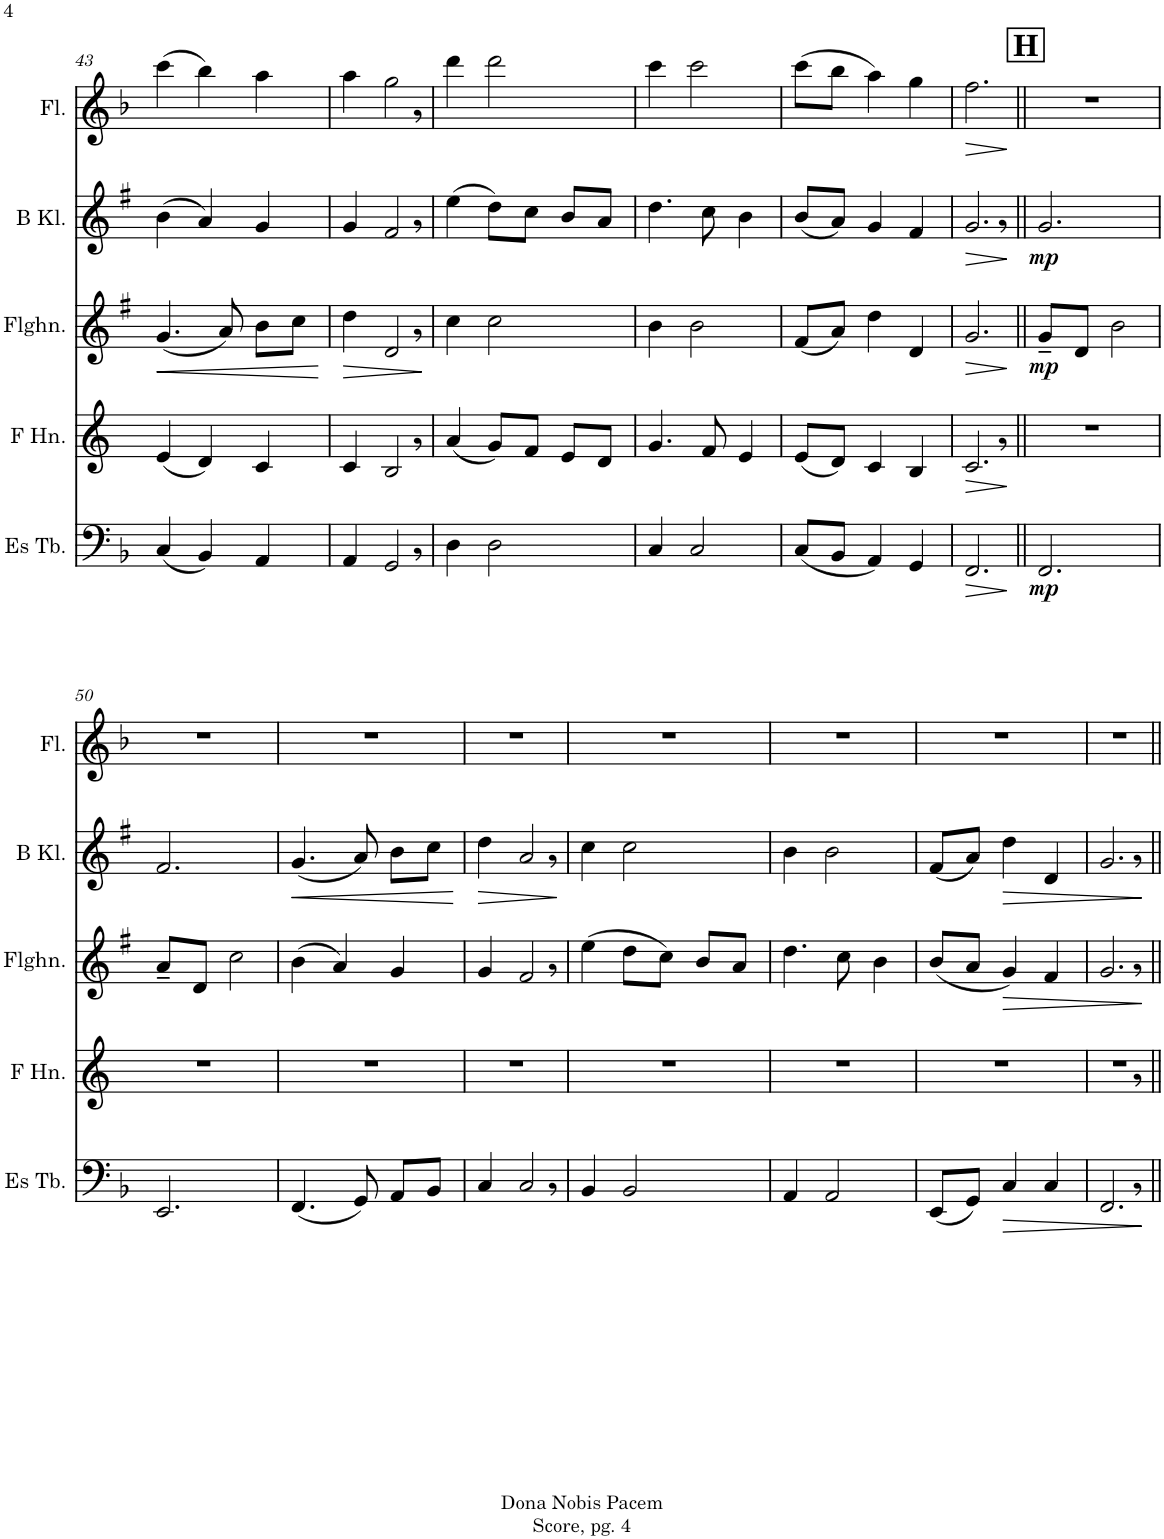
**kern	**dynam	**kern	**dynam	**kern	**dynam	**kern	**dynam	**kern	**dynam
*part5	*part5	*part4	*part4	*part3	*part3	*part2	*part2	*part1	*part1
*staff5	*staff5	*staff4	*staff4	*staff3	*staff3	*staff2	*staff2	*staff1	*staff1
*I"Es Tuba	*	*I"Horn in F	*	*I"Flügelhorn	*	*I"Klarinette in B	*	*I"Flöte	*
*I'Es Tb.	*	*	*	*I'Flghn.	*	*	*	*I'Fl.	*
!!LO:PB:g=z
*clefF4	*	*clefG2	*	*clefG2	*	*clefG2	*	*clefG2	*
*	*	*Trd4c7	*	*Trd1c2	*	*Trd1c2	*	*	*
*k[b-]	*	*k[]	*	*k[f#]	*	*k[f#]	*	*k[b-]	*
*M3/4	*	*M3/4	*	*M3/4	*	*M3/4	*	*M3/4	*
=43	=43	=43	=43	=43	=43	=43	=43	=43	=43
!	!	!	!	!	!LO:HP:b	!	!	!	!
(4C/	.	(4e/	.	(4.g/	<	(4b\	.	(4ccc\	.
4BB-/)	.	4d/)	.	.	.	4a/)	.	4bb-\)	.
.	.	.	.	8a/)	.	.	.	.	.
4AA/	.	4c/	.	8b\L	.	4g/	.	4aa\	.
.	.	.	.	8cc\J	.	.	.	.	.
.	.	.	.	.	[	.	.	.	.
=44	=44	=44	=44	=44	=44	=44	=44	=44	=44
!	!	!	!	!	!LO:HP:b	!	!	!	!
4AA/	.	4c/	.	4dd\	>	4g/	.	4aa\	.
2GG,</	.	2B,</	.	2d,</	.	2f#,</	.	2gg,<\	.
.	.	.	.	.	]	.	.	.	.
=45	=45	=45	=45	=45	=45	=45	=45	=45	=45
4D\	.	(4a/	.	4cc\	.	(4ee\	.	4ddd\	.
2D\	.	8g/L)	.	2cc\	.	8dd\L)	.	2ddd\	.
.	.	8f/J	.	.	.	8cc\J	.	.	.
.	.	8e/L	.	.	.	8b/L	.	.	.
.	.	8d/J	.	.	.	8a/J	.	.	.
=46	=46	=46	=46	=46	=46	=46	=46	=46	=46
4C/	.	4.g/	.	4b\	.	4.dd\	.	4ccc\	.
2C/	.	.	.	2b\	.	.	.	2ccc\	.
.	.	8f/	.	.	.	8cc\	.	.	.
.	.	4e/	.	.	.	4b\	.	.	.
=47	=47	=47	=47	=47	=47	=47	=47	=47	=47
(8C/L	.	(8e/L	.	(8f#/L	.	(8b/L	.	(8ccc\L	.
8BB-/J	.	8d/J)	.	8a/J)	.	8a/J)	.	8bb-\J	.
4AA/)	.	4c/	.	4dd\	.	4g/	.	4aa\)	.
4GG/	.	4B/	.	4d/	.	4f#/	.	4gg\	.
=48	=48	=48	=48	=48	=48	=48	=48	=48	=48
!	!LO:HP:b	!	!LO:HP:b	!	!LO:HP:b	!	!LO:HP:b	!	!LO:HP:b
2.FF/	>	2.c,</	>	2.g/	>	2.g,</	>	2.ff\	>
.	]	.	]	.	]	.	]	.	]
!!LO:REH:place=s1:a:B:cj:fs=14:t=H
=49||	=49||	=49||	=49||	=49||	=49||	=49||	=49||	=49||	=49||
!	!LO:DY:b	!	!	!	!LO:DY:b	!	!LO:DY:b	!	!
2.FF/	mp	2.r	.	8g~/L	mp	2.g/	mp	2.r	.
.	.	.	.	8d/J	.	.	.	.	.
.	.	.	.	2b\	.	.	.	.	.
!!LO:LB:g=z
=50	=50	=50	=50	=50	=50	=50	=50	=50	=50
2.EE/	.	2.r	.	8a~/L	.	2.f#/	.	2.r	.
.	.	.	.	8d/J	.	.	.	.	.
.	.	.	.	2cc\	.	.	.	.	.
=51	=51	=51	=51	=51	=51	=51	=51	=51	=51
!	!	!	!	!	!	!	!LO:HP:b	!	!
(4.FF/	.	2.r	.	(4b\	.	(4.g/	<	2.r	.
.	.	.	.	4a/)	.	.	.	.	.
8GG/)	.	.	.	.	.	8a/)	.	.	.
8AA/L	.	.	.	4g/	.	8b\L	.	.	.
8BB-/J	.	.	.	.	.	8cc\J	.	.	.
.	.	.	.	.	.	.	[	.	.
=52	=52	=52	=52	=52	=52	=52	=52	=52	=52
!	!	!	!	!	!	!	!LO:HP:b	!	!
4C/	.	2.r	.	4g/	.	4dd\	>	2.r	.
2C,</	.	.	.	2f#,</	.	2a,</	.	.	.
.	.	.	.	.	.	.	]	.	.
=53	=53	=53	=53	=53	=53	=53	=53	=53	=53
4BB-/	.	2.r	.	(4ee\	.	4cc\	.	2.r	.
2BB-/	.	.	.	8dd\L	.	2cc\	.	.	.
.	.	.	.	8cc\J)	.	.	.	.	.
.	.	.	.	8b/L	.	.	.	.	.
.	.	.	.	8a/J	.	.	.	.	.
=54	=54	=54	=54	=54	=54	=54	=54	=54	=54
4AA/	.	2.r	.	4.dd\	.	4b\	.	2.r	.
2AA/	.	.	.	.	.	2b\	.	.	.
.	.	.	.	8cc\	.	.	.	.	.
.	.	.	.	4b\	.	.	.	.	.
=55	=55	=55	=55	=55	=55	=55	=55	=55	=55
(8EE/L	.	2.r	.	(8b/L	.	(8f#/L	.	2.r	.
8GG/J)	.	.	.	8a/J	.	8a/J)	.	.	.
!	!LO:HP:b	!	!	!	!LO:HP:b	!	!LO:HP:b	!	!
4C/	>	.	.	4g/)	>	4dd\	>	.	.
4C/	.	.	.	4f#/	.	4d/	.	.	.
=56	=56	=56	=56	=56	=56	=56	=56	=56	=56
2.FF,</	.	2.r	.	2.g,</	.	2.g,</	.	2.r	.
.	]	.	.	.	]	.	]	.	.
=||	=||	=||	=||	=||	=||	=||	=||	=||	=||
*-	*-	*-	*-	*-	*-	*-	*-	*-	*-
